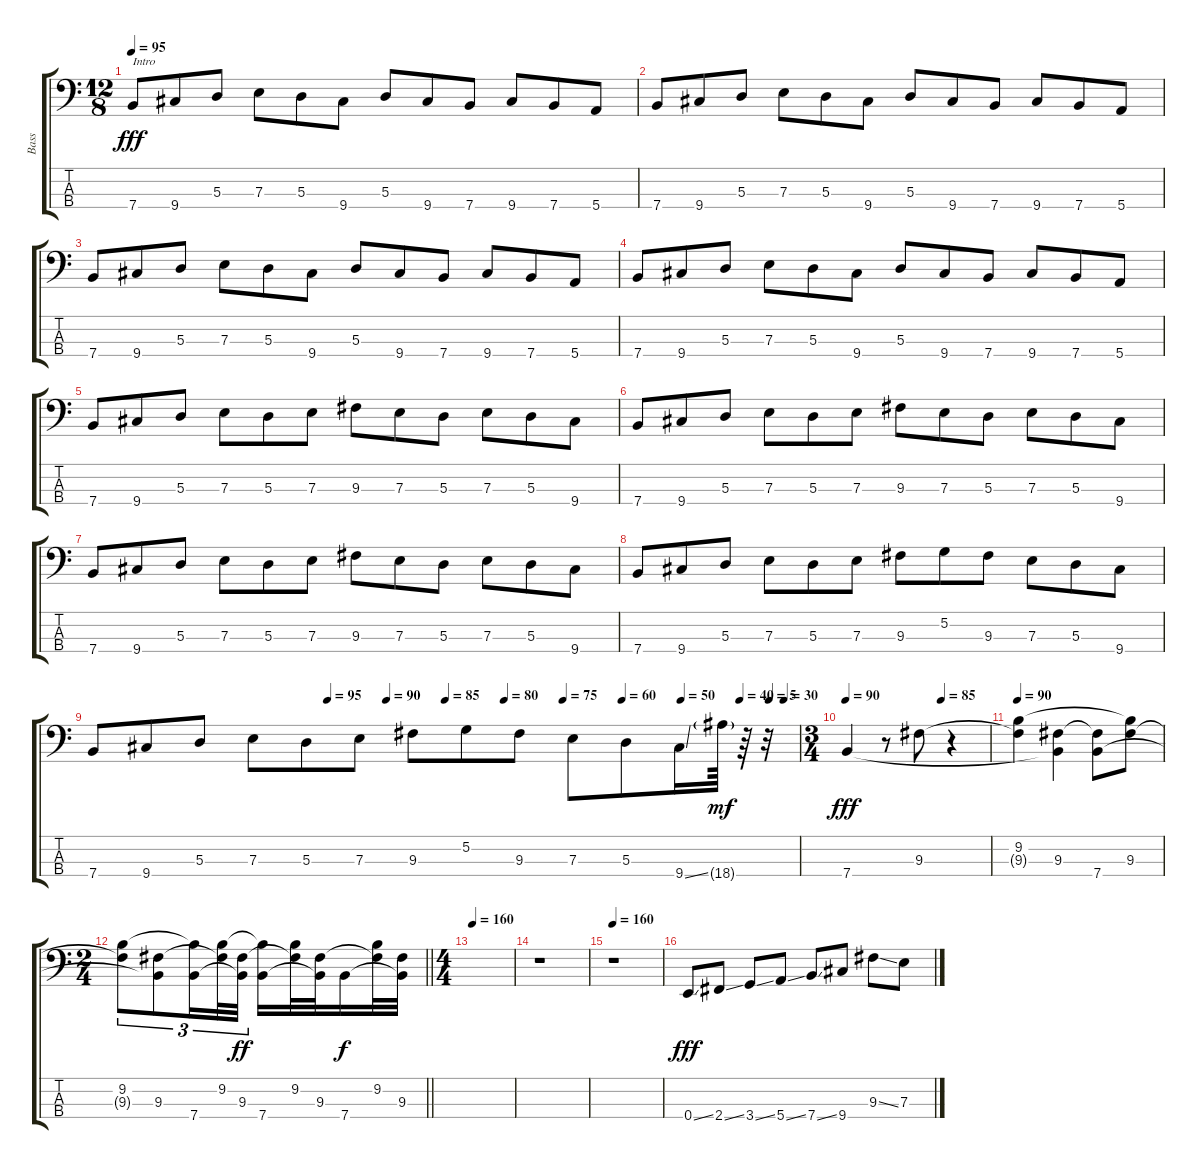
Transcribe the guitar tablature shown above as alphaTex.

\track ("Bass" "Bass") {instrument fretlessbass}
\staff {score tabs}
\tuning (G2 D2 A1 E1) {hide}
\ts (12 8)
\tempo 95
\clef f4
\ks c
7.4.8{txt "Intro" dy fff instrument fretlessbass} 9.4.8 5.3.8 7.3.8 5.3.8 9.4.8 5.3.8 9.4.8 7.4.8 9.4.8 7.4.8 5.4.8 |
7.4.8 9.4.8 5.3.8 7.3.8 5.3.8 9.4.8 5.3.8 9.4.8 7.4.8 9.4.8 7.4.8 5.4.8 |
7.4.8 9.4.8 5.3.8 7.3.8 5.3.8 9.4.8 5.3.8 9.4.8 7.4.8 9.4.8 7.4.8 5.4.8 |
7.4.8 9.4.8 5.3.8 7.3.8 5.3.8 9.4.8 5.3.8 9.4.8 7.4.8 9.4.8 7.4.8 5.4.8 |
7.4.8 9.4.8 5.3.8 7.3.8 5.3.8 7.3.8 9.3.8 7.3.8 5.3.8 7.3.8 5.3.8 9.4.8 |
7.4.8 9.4.8 5.3.8 7.3.8 5.3.8 7.3.8 9.3.8 7.3.8 5.3.8 7.3.8 5.3.8 9.4.8 |
7.4.8 9.4.8 5.3.8 7.3.8 5.3.8 7.3.8 9.3.8 7.3.8 5.3.8 7.3.8 5.3.8 9.4.8 |
7.4.8 9.4.8 5.3.8 7.3.8 5.3.8 7.3.8 9.3.8 5.2.8 9.3.8 7.3.8 5.3.8 9.4.8 |
\tempo (5 0.9583333333333334)
\tempo (30 0.9791666666666666)
\tempo (95 0.3333333333333333)
\tempo (90 0.4166666666666667)
\tempo (85 0.5)
\tempo (80 0.5833333333333334)
\tempo (75 0.6666666666666666)
\tempo (60 0.75)
\tempo (50 0.8333333333333334)
\tempo (40 0.9166666666666666)
7.4.8 9.4.8 5.3.8 7.3.8 5.3.8 7.3.8 9.3.8 5.2.8 9.3.8 7.3.8 5.3.8 9.4{ss}.16 18.4{g}.64{dy mf} r.64 r.32 |
\ts (3 4)
\tempo 90
\tempo (85 0.6666666666666666)
7.4.4{dy fff} r.8 9.3.8 r.4 |
\tempo 90
(9.2 9.3{t}).4 (9.3 7.4{t}).4 (9.3{t} 7.4).8 (9.2{t} 9.3).8 |
\ts (2 4)
\barLineRight lightlight
(9.2 9.3{t}).8{tu (3 2)} (9.3 7.4{t}).8{tu (3 2)} (9.2{t} 7.4).16{tu (3 2)} (9.2 9.3{t}).32{tu (3 2)} (9.3 7.4{t}).32{tu (3 2) dy ff} (9.2{t} 7.4).16 (9.2 9.3{t}).32 (9.3 7.4{t}).32 7.4.16{dy f} (9.2 9.3{t}).32 (9.3 7.4{t}).32 |
\ts (4 4)
\tempo 160
|
r.1 |
\tempo 160
r.1 |
0.4{ss}.8{dy fff} 2.4{ss}.8 3.4{ss}.8 5.4{ss}.8 7.4{ss}.8 9.4.8 9.3{ss}.8 7.3.8
